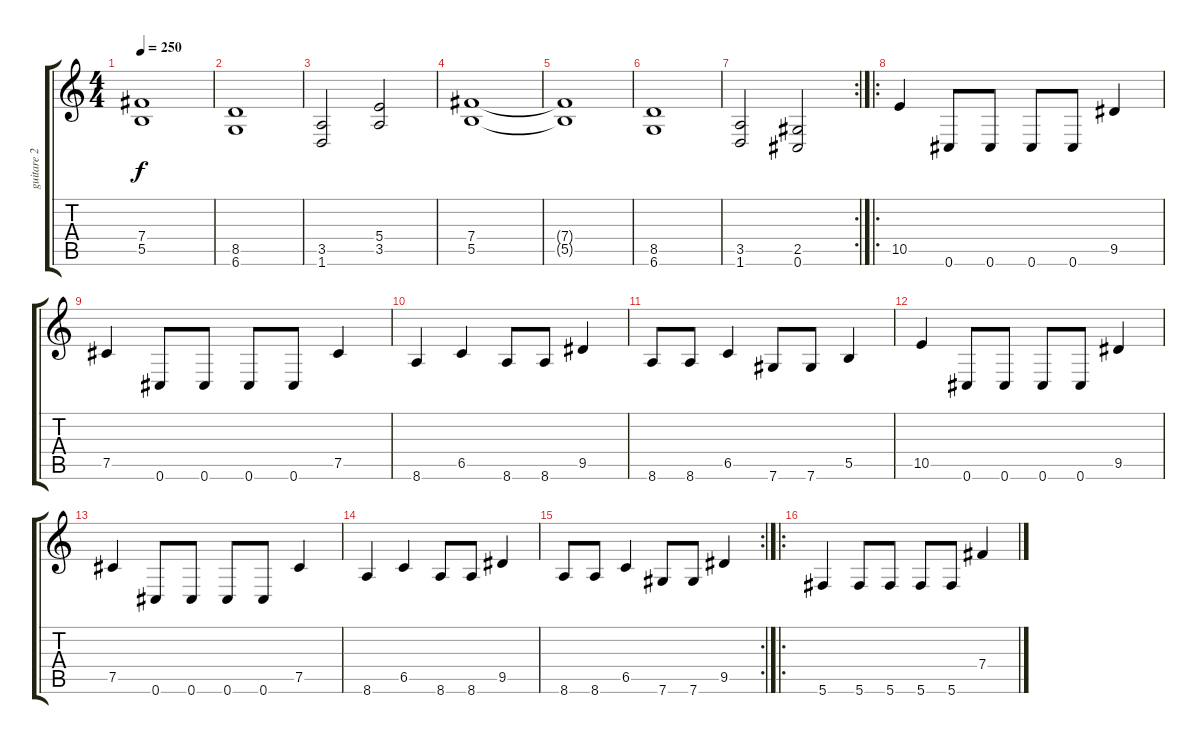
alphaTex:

\track ("guitare 2" "guitare 2") {instrument distortionguitar}
\staff {score tabs}
\tuning (Db4 Ab3 E3 B2 Gb2 Db2) {hide}
\ts (4 4)
\tempo 250
\clef g2
\ks c
(7.4{t} 5.5{t}).1{dy f} |
(8.5 6.6).1 |
(3.5 1.6).2 (5.4 3.5).2 |
(7.4 5.5).1 |
(7.4{t} 5.5{t}).1 |
(8.5 6.6).1 |
\rc 2
(3.5 1.6).2 (2.5 0.6).2 |
\ro
10.5.4 0.6.8 0.6.8 0.6.8 0.6.8 9.5.4 |
7.5.4 0.6.8 0.6.8 0.6.8 0.6.8 7.5.4 |
8.6.4 6.5.4 8.6.8 8.6.8 9.5.4 |
8.6.8 8.6.8 6.5.4 7.6.8 7.6.8 5.5.4 |
10.5.4 0.6.8 0.6.8 0.6.8 0.6.8 9.5.4 |
7.5.4 0.6.8 0.6.8 0.6.8 0.6.8 7.5.4 |
8.6.4 6.5.4 8.6.8 8.6.8 9.5.4 |
\rc 2
8.6.8 8.6.8 6.5.4 7.6.8 7.6.8 9.5.4 |
\ro
5.6.4 5.6.8 5.6.8 5.6.8 5.6.8 7.4.4
